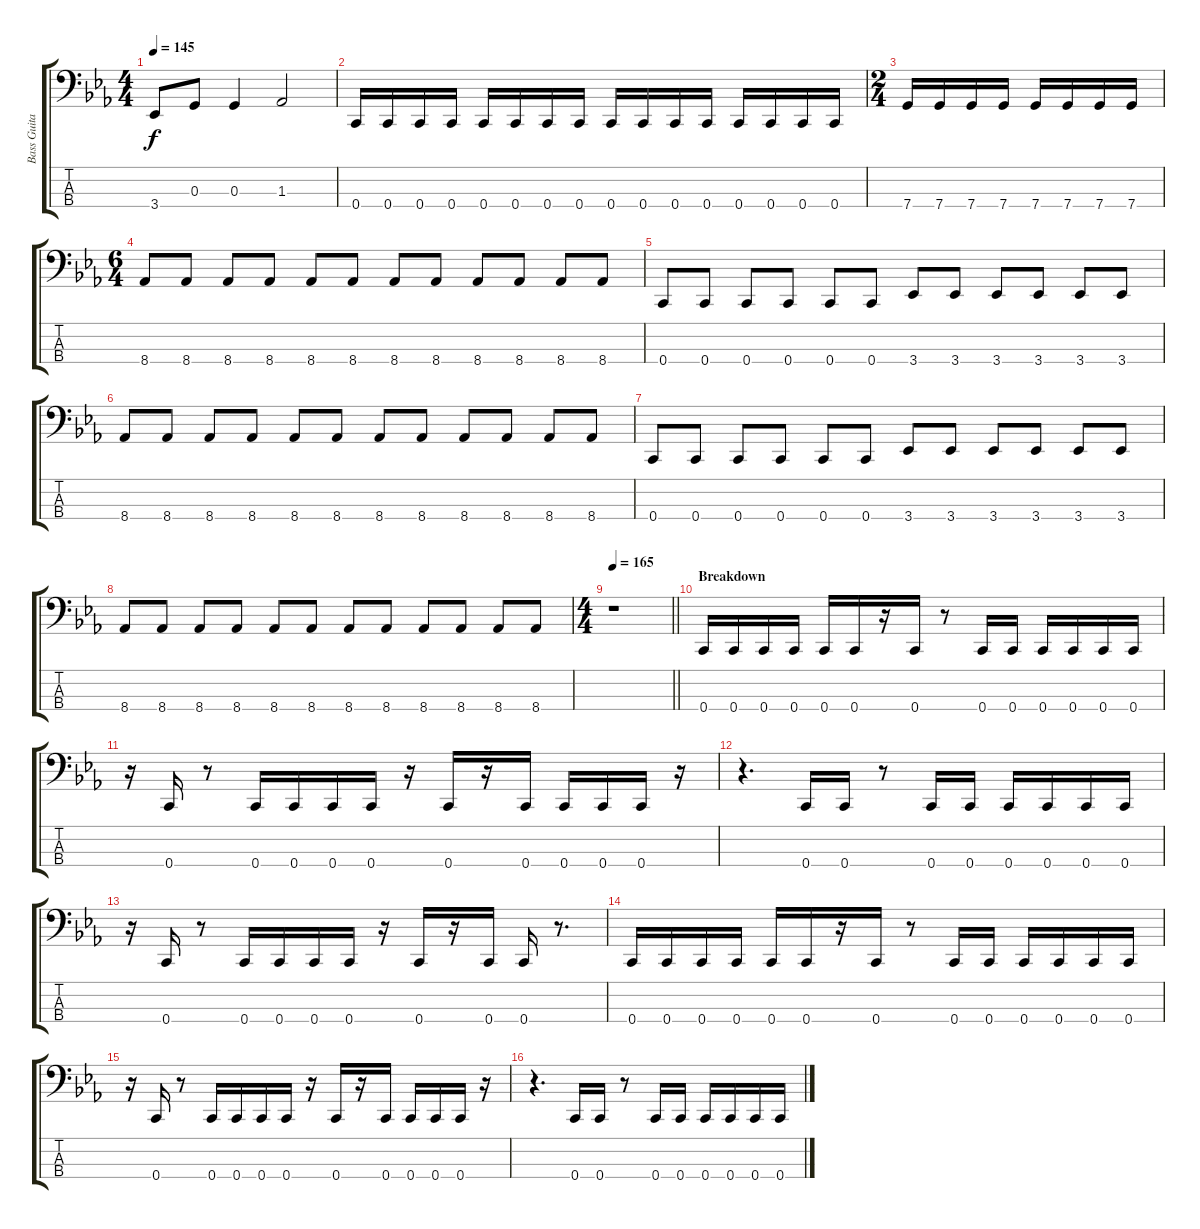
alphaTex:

\track ("Bass Guitar" "Bass Guita") {instrument electricbassfinger}
\staff {score tabs}
\tuning (F2 C2 G1 C1) {hide}
\ts (4 4)
\tempo 145
\clef f4
\ks eb
3.4{t}.8{dy f} 0.3.8 0.3.4 1.3.2 |
0.4.16 0.4.16 0.4.16 0.4.16 0.4.16 0.4.16 0.4.16 0.4.16 0.4.16 0.4.16 0.4.16 0.4.16 0.4.16 0.4.16 0.4.16 0.4.16 |
\ts (2 4)
7.4.16 7.4.16 7.4.16 7.4.16 7.4.16 7.4.16 7.4.16 7.4.16 |
\ts (6 4)
8.4.8 8.4.8 8.4.8 8.4.8 8.4.8 8.4.8 8.4.8 8.4.8 8.4.8 8.4.8 8.4.8 8.4.8 |
0.4.8 0.4.8 0.4.8 0.4.8 0.4.8 0.4.8 3.4.8 3.4.8 3.4.8 3.4.8 3.4.8 3.4.8 |
8.4.8 8.4.8 8.4.8 8.4.8 8.4.8 8.4.8 8.4.8 8.4.8 8.4.8 8.4.8 8.4.8 8.4.8 |
0.4.8 0.4.8 0.4.8 0.4.8 0.4.8 0.4.8 3.4.8 3.4.8 3.4.8 3.4.8 3.4.8 3.4.8 |
8.4.8 8.4.8 8.4.8 8.4.8 8.4.8 8.4.8 8.4.8 8.4.8 8.4.8 8.4.8 8.4.8 8.4.8 |
\ts (4 4)
\tempo 165
\barLineRight lightlight
r.1 |
\section ("" "Breakdown")
0.4.16 0.4.16 0.4.16 0.4.16 0.4.16 0.4.16 r.16 0.4.16 r.8 0.4.16 0.4.16 0.4.16 0.4.16 0.4.16 0.4.16 |
r.16 0.4.16 r.8 0.4.16 0.4.16 0.4.16 0.4.16 r.16 0.4.16 r.16 0.4.16 0.4.16 0.4.16 0.4.16 r.16 |
r.4{d} 0.4.16 0.4.16 r.8 0.4.16 0.4.16 0.4.16 0.4.16 0.4.16 0.4.16 |
r.16 0.4.16 r.8 0.4.16 0.4.16 0.4.16 0.4.16 r.16 0.4.16 r.16 0.4.16 0.4.16 r.8{d} |
0.4.16 0.4.16 0.4.16 0.4.16 0.4.16 0.4.16 r.16 0.4.16 r.8 0.4.16 0.4.16 0.4.16 0.4.16 0.4.16 0.4.16 |
r.16 0.4.16 r.8 0.4.16 0.4.16 0.4.16 0.4.16 r.16 0.4.16 r.16 0.4.16 0.4.16 0.4.16 0.4.16 r.16 |
r.4{d} 0.4.16 0.4.16 r.8 0.4.16 0.4.16 0.4.16 0.4.16 0.4.16 0.4.16
